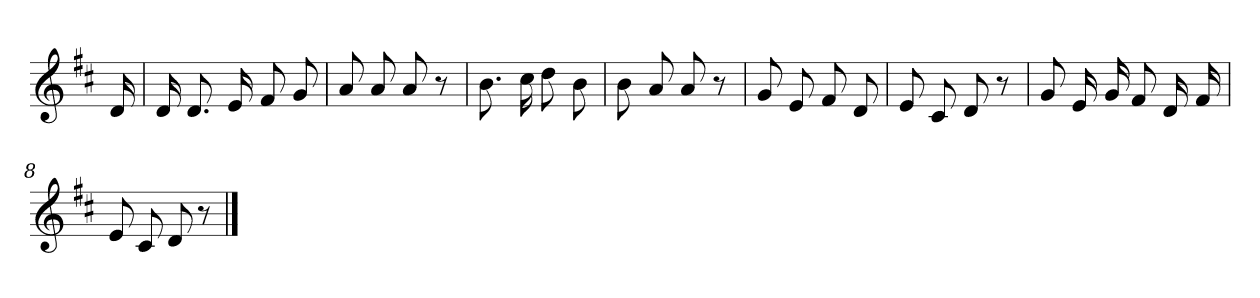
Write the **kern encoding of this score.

**kern
*part1
*staff1
*clefG2
*k[f#c#]
*D:
=
16d
=1
16d
8.d
16e
8f#
8g
=2
8a
8a
8a
8r
=3
8.b
16cc#
8dd
8b
=4
8b
8a
8a
8r
=5
8g
8e
8f#
8d
=6
8e
8c#
8d
8r
=7
8g
16e
16g
8f#
16d
16f#
=8
8e
8c#
8d
8r
==
*-
